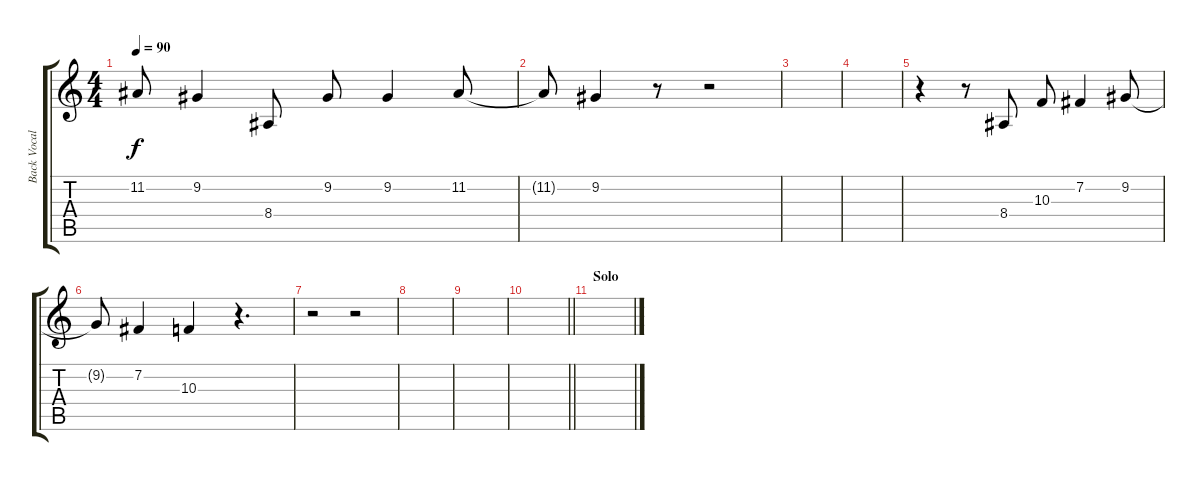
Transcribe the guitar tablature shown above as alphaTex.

\track ("Back Vocal" "Back Vocal") {instrument choiraahs}
\staff {score tabs}
\tuning (E4 B3 G3 D3 A2 E2) {hide}
\ts (4 4)
\tempo 90
\clef g2
\ks c
11.2{t}.8{dy f} 9.2.4 8.4.8 9.2.8 9.2.4 11.2.8 |
11.2{t}.8 9.2.4 r.8 r.2 |
|
|
r.4 r.8 8.4.8 10.3.8 7.2.4 9.2.8 |
9.2{t}.8 7.2.4 10.3.4 r.4{d} |
r.2 r.2 |
|
|
\barLineRight lightlight
|
\section ("" "Solo")
